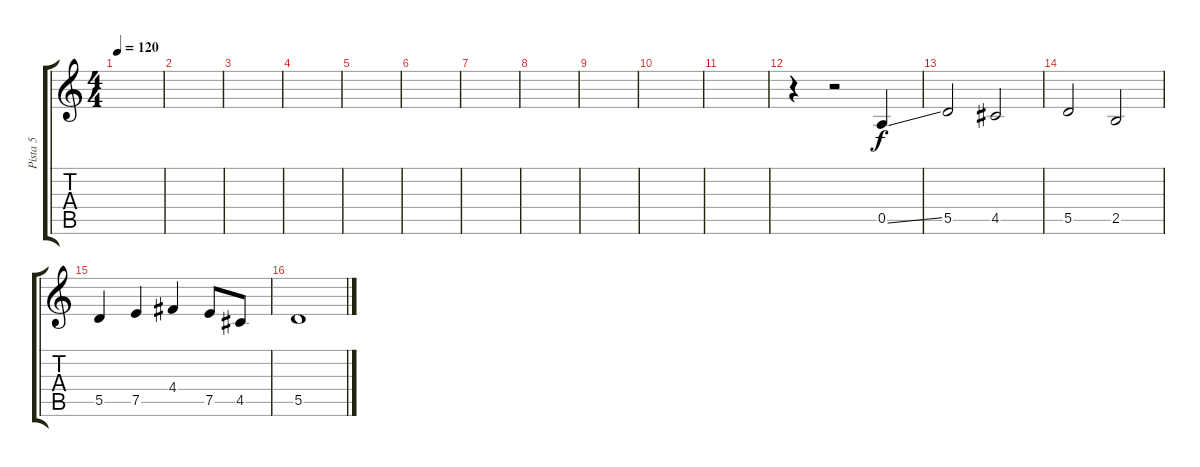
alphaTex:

\track ("Pista 5" "Pista 5") {instrument overdrivenguitar}
\staff {score tabs}
\tuning (E4 B3 G3 D3 A2 E2) {hide}
\ts (4 4)
\tempo 120
\clef g2
\ks c
|
|
|
|
|
|
|
|
|
|
|
r.4 r.2 0.5{ss}.4 |
5.5.2 4.5.2 |
5.5.2 2.5.2 |
5.5.4 7.5.4 4.4.4 7.5.8 4.5.8 |
5.5.1
